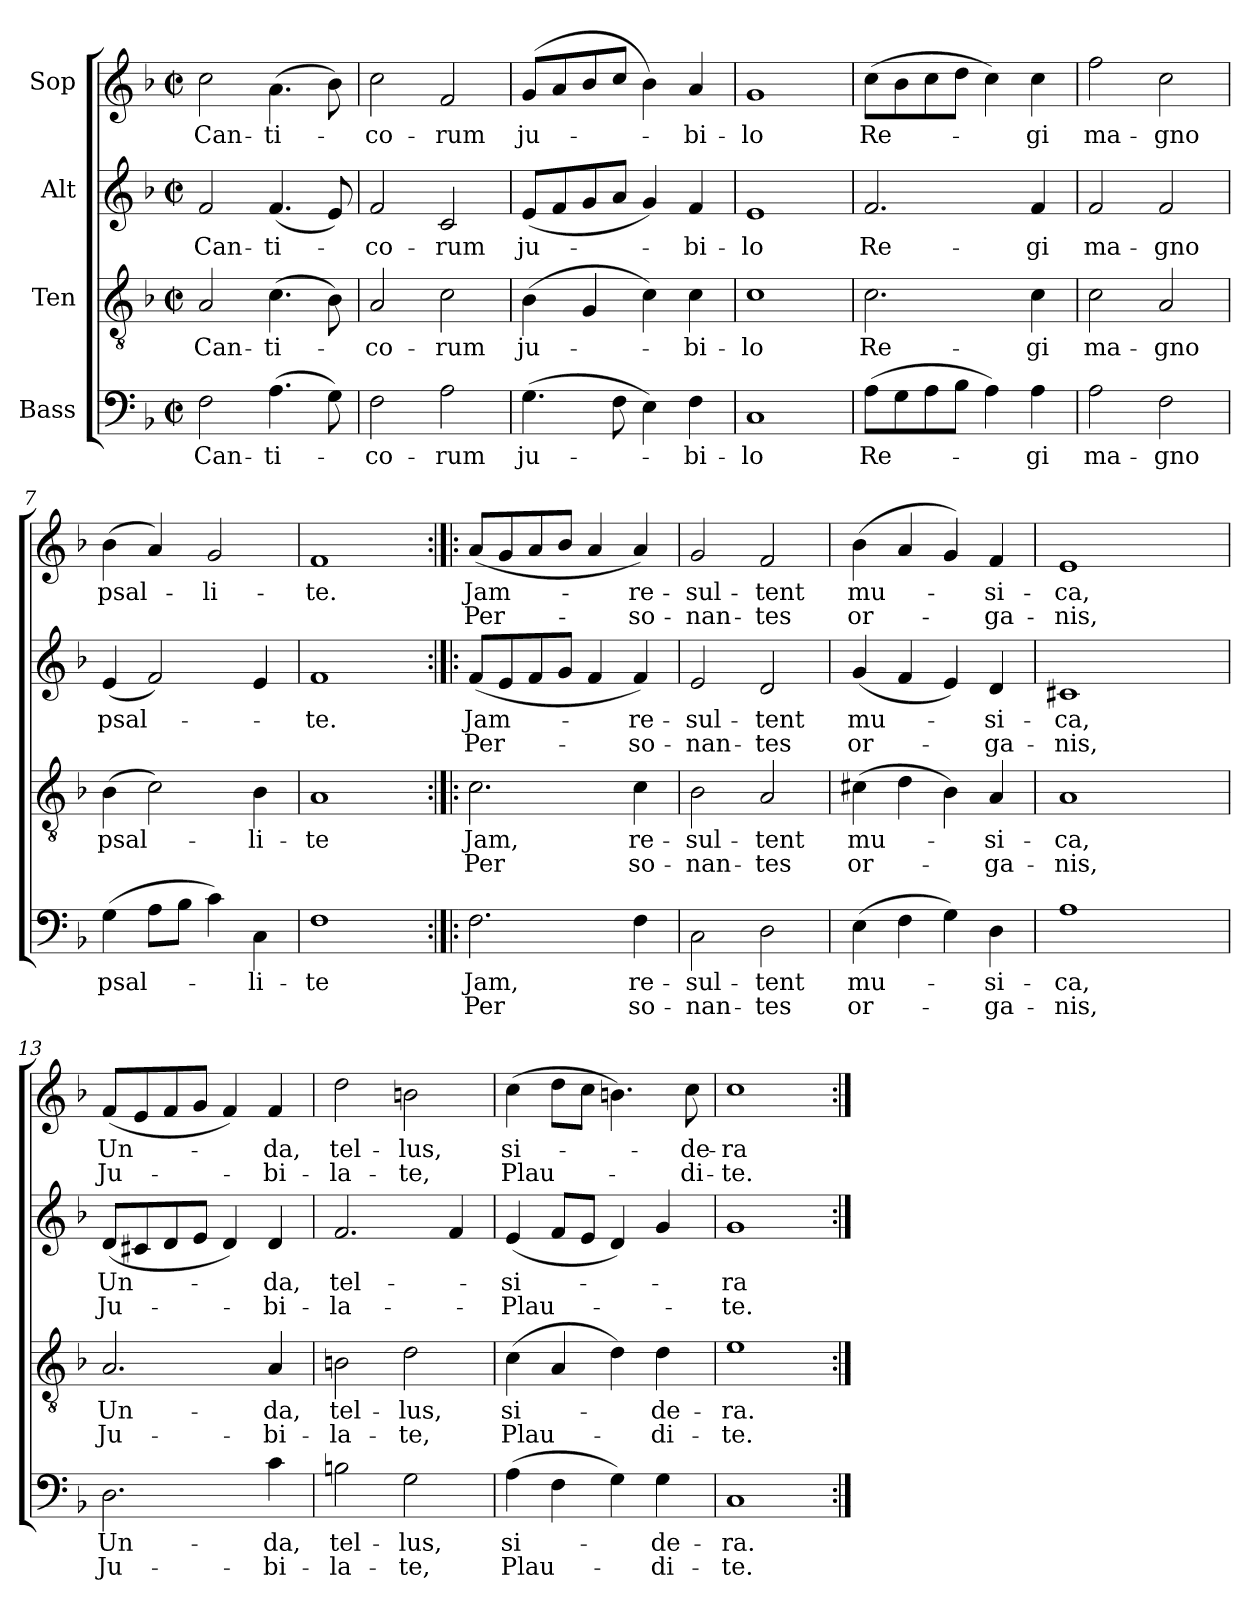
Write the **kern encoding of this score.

**kern	**text	**text	**kern	**text	**text	**kern	**text	**text	**kern	**text	**text
*part4	*part4	*part4	*part3	*part3	*part3	*part2	*part2	*part2	*part1	*part1	*part1
*staff4	*staff4	*staff4	*staff3	*staff3	*staff3	*staff2	*staff2	*staff2	*staff1	*staff1	*staff1
*I"Bass	*	*	*I"Ten	*	*	*I"Alt	*	*	*I"Sop	*	*
!!LO:PB:g=z
*stria5	*	*	*stria5	*	*	*stria5	*	*	*stria5	*	*
*clefF4	*	*	*clefGv2	*	*	*clefG2	*	*	*clefG2	*	*
*k[b-]	*	*	*k[b-]	*	*	*k[b-]	*	*	*k[b-]	*	*
*F:	*	*	*F:	*	*	*F:	*	*	*F:	*	*
*M2/2	*	*	*M2/2	*	*	*M2/2	*	*	*M2/2	*	*
*met(c|)	*	*	*met(c|)	*	*	*met(c|)	*	*	*met(c|)	*	*
=1	=1	=1	=1	=1	=1	=1	=1	=1	=1	=1	=1
!	!LO:LY:a	!	!	!LO:LY:b	!	!	!LO:LY:a	!	!	!LO:LY:b	!
2F\	Can-	.	2A/	Can-	.	2f/	Can-	.	2cc\	Can-	.
!	!LO:LY:a:cj	!	!	!LO:LY:b:cj	!	!	!LO:LY:a:cj	!	!	!LO:LY:b:cj	!
(>4.A\	-ti-	.	(>4.c\	-ti-	.	(<4.f/	-ti-	.	(>4.a\	-ti-	.
8G\)	.	.	8B-\)	.	.	8e/)	.	.	8b-\)	.	.
=2	=2	=2	=2	=2	=2	=2	=2	=2	=2	=2	=2
!	!LO:LY:a:cj	!	!	!LO:LY:b:cj	!	!	!LO:LY:a:cj	!	!	!LO:LY:b:cj	!
2F\	-co-	.	2A/	-co-	.	2f/	-co-	.	2cc\	-co-	.
!	!LO:LY:a	!	!	!LO:LY:b	!	!	!LO:LY:a	!	!	!LO:LY:b	!
2A\	-rum	.	2c\	-rum	.	2c/	-rum	.	2f/	-rum	.
=3	=3	=3	=3	=3	=3	=3	=3	=3	=3	=3	=3
!	!LO:LY:a:cj	!	!	!LO:LY:b:cj	!	!	!LO:LY:a:cj	!	!	!LO:LY:b:cj	!
(>4.G\	ju-	.	(>4B-\	ju-	.	(<8e/L	ju-	.	(<8g/L	ju-	.
.	.	.	.	.	.	8f/	.	.	8a/	.	.
.	.	.	4G/	.	.	8g/	.	.	8b-/	.	.
8F\	.	.	.	.	.	8a/J	.	.	8cc/J	.	.
4E\)	.	.	4c\)	.	.	4g/)	.	.	4b-\)	.	.
!	!LO:LY:a	!	!	!LO:LY:b	!	!	!LO:LY:a:cj	!	!	!LO:LY:b:cj	!
4F\	-bi-	.	4c\	-bi-	.	4f/	-bi-	.	4a/	-bi-	.
=4	=4	=4	=4	=4	=4	=4	=4	=4	=4	=4	=4
!	!LO:LY:a:cj	!	!	!LO:LY:b:cj	!	!	!LO:LY:a:cj	!	!	!LO:LY:b:cj	!
1C	-lo	.	1c	-lo	.	1e	-lo	.	1g	-lo	.
=5	=5	=5	=5	=5	=5	=5	=5	=5	=5	=5	=5
!	!LO:LY:a	!	!	!LO:LY:b	!	!	!LO:LY:a	!	!	!LO:LY:b	!
(>8A\L	Re-	.	2.c\	Re-	.	2.f/	Re-	.	(>8cc\L	Re-	.
8G\	.	.	.	.	.	.	.	.	8b-\	.	.
8A\	.	.	.	.	.	.	.	.	8cc\	.	.
8B-\J	.	.	.	.	.	.	.	.	8dd\J	.	.
4A\)	.	.	.	.	.	.	.	.	4cc\)	.	.
!	!LO:LY:a:cj	!	!	!LO:LY:b:cj	!	!	!LO:LY:a:cj	!	!	!LO:LY:b:cj	!
4A\	-gi	.	4c\	-gi	.	4f/	-gi	.	4cc\	-gi	.
!!LO:LB:g=z
=6	=6	=6	=6	=6	=6	=6	=6	=6	=6	=6	=6
!	!LO:LY:a	!	!	!LO:LY:b	!	!	!LO:LY:a	!	!	!LO:LY:b	!
2A\	ma-	.	2c\	ma-	.	2f/	ma-	.	2ff\	ma-	.
!	!LO:LY:a	!	!	!LO:LY:b	!	!	!LO:LY:a	!	!	!LO:LY:b	!
2F\	-gno	.	2A/	-gno	.	2f/	-gno	.	2cc\	-gno	.
=7	=7	=7	=7	=7	=7	=7	=7	=7	=7	=7	=7
!	!LO:LY:a	!	!	!LO:LY:b	!	!	!LO:LY:a	!	!	!LO:LY:b	!
(>4G\	psal-	.	(>4B-\	psal-	.	(<4e/	psal-	.	(>4b-\	psal-	.
8A\L	.	.	2c\)	.	.	2f/)	.	.	4a/)	.	.
8B-\J	.	.	.	.	.	.	.	.	.	.	.
!	!	!	!	!	!	!	!	!	!	!LO:LY:b:cj	!
4c\)	.	.	.	.	.	.	.	.	2g/	-li-	.
!	!LO:LY:a:cj	!	!	!LO:LY:b:cj	!	!	!	!	!	!	!
4C\	-li-	.	4B-\	-li-	.	4e/	.	.	.	.	.
=8	=8	=8	=8	=8	=8	=8	=8	=8	=8	=8	=8
!	!LO:LY:a:cj	!	!	!LO:LY:b:cj	!	!	!LO:LY:a:cj	!	!	!LO:LY:b:cj	!
1F	-te	.	1A	-te	.	1f	-te.	.	1f	-te.	.
16ryy	.	.	16ryy	.	.	16ryy	.	.	16ryy	.	.
=9:|!|:	=9:|!|:	=9:|!|:	=9:|!|:	=9:|!|:	=9:|!|:	=9:|!|:	=9:|!|:	=9:|!|:	=9:|!|:	=9:|!|:	=9:|!|:
!	!LO:LY:a	!LO:LY:a	!	!LO:LY:b	!LO:LY:b	!	!LO:LY:a	!LO:LY:a	!	!LO:LY:b	!LO:LY:b
2.F\	Jam,	Per	2.c\	Jam,	Per	(<8f/L	Jam-	-Per-	(<8a/L	Jam-	-Per-
.	.	.	.	.	.	8e/	.	.	8g/	.	.
.	.	.	.	.	.	8f/	.	.	8a/	.	.
.	.	.	.	.	.	8g/J	.	.	8b-/J	.	.
.	.	.	.	.	.	4f/	.	.	4a/	.	.
!	!LO:LY:a:cj	!LO:LY:a	!	!LO:LY:b:cj	!LO:LY:b	!	!LO:LY:a	!LO:LY:a	!	!LO:LY:b	!LO:LY:b
4F\	re-	-so-	4c\	re-	-so-	4f/)	-re-	-so-	4a/)	-re-	-so-
=10	=10	=10	=10	=10	=10	=10	=10	=10	=10	=10	=10
!	!LO:LY:a	!LO:LY:a	!	!LO:LY:b	!LO:LY:b	!	!LO:LY:a	!LO:LY:a	!	!LO:LY:b	!LO:LY:b
2C\	-sul-	-nan-	2B-\	-sul-	-nan-	2e/	-sul-	-nan-	2g/	-sul-	-nan-
!	!LO:LY:a	!LO:LY:a	!	!LO:LY:b	!LO:LY:b	!	!LO:LY:a	!LO:LY:a	!	!LO:LY:b	!LO:LY:b
2D\	-tent	tes	2A/	-tent	tes	2d/	-tent	tes	2f/	-tent	tes
=11	=11	=11	=11	=11	=11	=11	=11	=11	=11	=11	=11
!	!LO:LY:a	!LO:LY:a:cj	!	!LO:LY:b	!LO:LY:b:cj	!	!LO:LY:a	!LO:LY:a:cj	!	!LO:LY:b	!LO:LY:b:cj
(>4E\	mu-	-or-	(>4c#X\	mu-	-or-	(<4g/	mu-	-or-	(>4b-\	mu-	-or-
4F\	.	.	4d\	.	.	4f/	.	.	4a/	.	.
4G\)	.	.	4B-\)	.	.	4e/)	.	.	4g/)	.	.
!	!LO:LY:a:cj	!LO:LY:a:cj	!	!LO:LY:b:cj	!LO:LY:b:cj	!	!LO:LY:a:cj	!LO:LY:a:cj	!	!LO:LY:b:cj	!LO:LY:b:cj
4D\	-si-	-ga-	4A/	-si-	-ga-	4d/	-si-	-ga-	4f/	-si-	-ga-
!!LO:LB:g=z
=12	=12	=12	=12	=12	=12	=12	=12	=12	=12	=12	=12
!	!LO:LY:a:cj	!LO:LY:a	!	!LO:LY:b:cj	!LO:LY:b	!	!LO:LY:a:cj	!LO:LY:a	!	!LO:LY:b:cj	!LO:LY:b
*^	*	*	*^	*	*	*^	*	*	*^	*	*
1A	8..ryy	-ca,	nis,	1A	8..ryy	-ca,	nis,	1c#X	8..ryy	-ca,	nis,	1e	8..ryy	-ca,	nis,
.	2ryy	.	.	.	2ryy	.	.	.	2ryy	.	.	.	2ryy	.	.
.	4ryy	.	.	.	4ryy	.	.	.	4ryy	.	.	.	4ryy	.	.
.	32ryy	.	.	.	32ryy	.	.	.	32ryy	.	.	.	32ryy	.	.
=13	=13	=13	=13	=13	=13	=13	=13	=13	=13	=13	=13	=13	=13	=13	=13
!	!	!LO:LY:a	!LO:LY:a:cj	!	!	!LO:LY:b	!LO:LY:b:cj	!	!	!LO:LY:a	!LO:LY:a:cj	!	!	!LO:LY:b	!LO:LY:b:cj
*v	*v	*	*	*	*	*	*	*v	*v	*	*	*v	*v	*	*
*	*	*	*v	*v	*	*	*	*	*	*	*	*
2.D\	Un-	-Ju-	2.A/	Un-	-Ju-	(<8d/L	Un-	-Ju-	(<8f/L	Un-	-Ju-
.	.	.	.	.	.	8c#X/	.	.	8e/	.	.
.	.	.	.	.	.	8d/	.	.	8f/	.	.
.	.	.	.	.	.	8e/J	.	.	8g/J	.	.
.	.	.	.	.	.	4d/)	.	.	4f/)	.	.
!	!LO:LY:a	!LO:LY:a:cj	!	!LO:LY:b	!LO:LY:b:cj	!	!LO:LY:a	!LO:LY:a:cj	!	!LO:LY:b	!LO:LY:b:cj
4c\	-da,	bi-	4A/	-da,	bi-	4d/	-da,	bi-	4f/	-da,	bi-
=14	=14	=14	=14	=14	=14	=14	=14	=14	=14	=14	=14
!	!LO:LY:a:cj	!LO:LY:a:cj	!	!LO:LY:b:cj	!LO:LY:b:cj	!	!LO:LY:a:cj	!LO:LY:a:cj	!	!LO:LY:b:cj	!LO:LY:b:cj
2Bn\	-tel-	-la-	2Bn\	-tel-	-la-	2.f/	-tel-	-la-	2dd\	-tel-	-la-
!	!LO:LY:a	!LO:LY:a:cj	!	!LO:LY:b	!LO:LY:b:cj	!	!	!	!	!LO:LY:b	!LO:LY:b:cj
2G\	-lus,	te,	2d\	-lus,	te,	.	.	.	2bn\	-lus,	te,
.	.	.	.	.	.	4f/	.	.	.	.	.
=15	=15	=15	=15	=15	=15	=15	=15	=15	=15	=15	=15
!	!LO:LY:a:cj	!LO:LY:a	!	!LO:LY:b:cj	!LO:LY:b	!	!LO:LY:a:cj	!LO:LY:a	!	!LO:LY:b:cj	!LO:LY:b
(>4A\	si-	-Plau-	(>4c\	si-	-Plau-	(<4e/	-si-	-Plau-	(>4cc\	si-	-Plau-
4F\	.	.	4A/	.	.	8f/L	.	.	8dd\L	.	.
.	.	.	.	.	.	8e/J	.	.	8cc\J	.	.
4G\)	.	.	4d\)	.	.	4d/)	.	.	4.bn\)	.	.
!	!LO:LY:a	!LO:LY:a	!	!LO:LY:b	!LO:LY:b	!	!	!	!	!	!
4G\	-de-	-di-	4d\	-de-	-di-	4g/	.	.	.	.	.
!	!	!	!	!	!	!	!	!	!	!LO:LY:b	!LO:LY:b:cj
.	.	.	.	.	.	.	.	.	8cc\	-de-	-di-
=16	=16	=16	=16	=16	=16	=16	=16	=16	=16	=16	=16
!	!LO:LY:a:cj	!LO:LY:a:cj	!	!LO:LY:b:cj	!LO:LY:b:cj	!	!LO:LY:a:cj	!LO:LY:a:cj	!	!LO:LY:b:cj	!LO:LY:b:cj
1C	-ra.	te.	1e	-ra.	te.	1g	-ra	te.	1cc	-ra	te.
64ryy	.	.	64ryy	.	.	64ryy	.	.	64ryy	.	.
=:|!	=:|!	=:|!	=:|!	=:|!	=:|!	=:|!	=:|!	=:|!	=:|!	=:|!	=:|!
*-	*-	*-	*-	*-	*-	*-	*-	*-	*-	*-	*-
